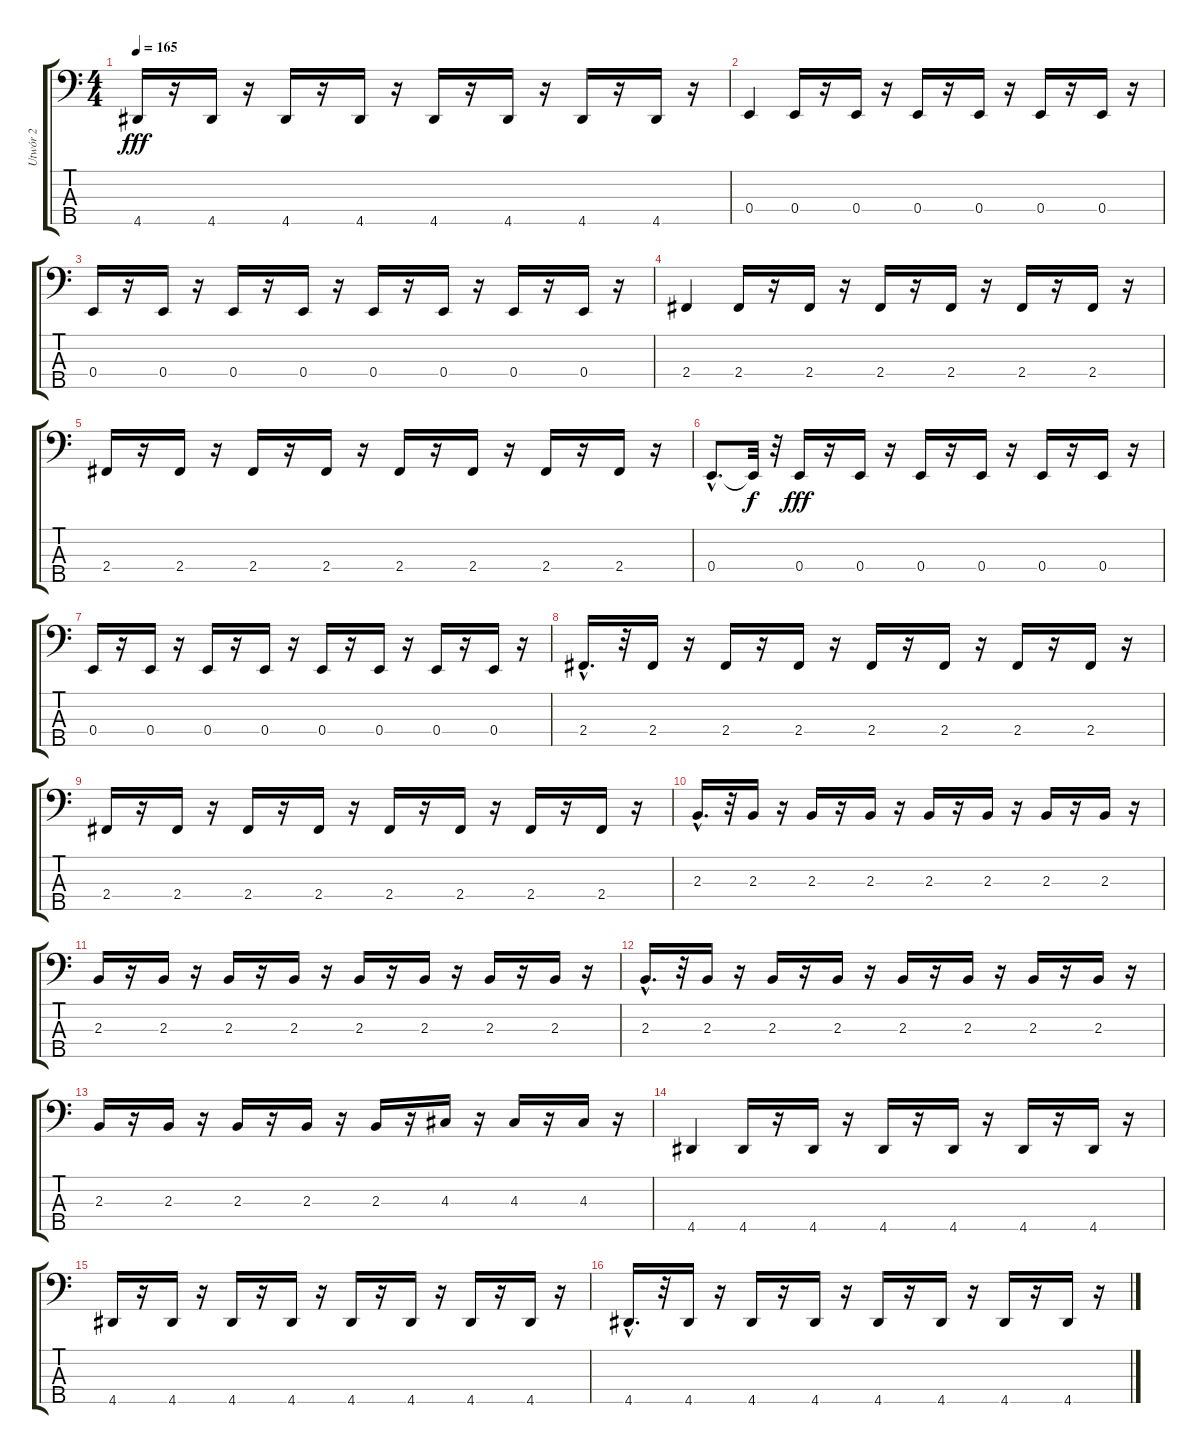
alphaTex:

\track ("Utwór 2" "Utwór 2") {instrument electricbassfinger}
\staff {score tabs}
\tuning (G2 D2 A1 E1 B0) {hide}
\ts (4 4)
\tempo 165
\clef f4
\ks c
4.5.16{dy fff} r.16 4.5.16 r.16 4.5.16 r.16 4.5.16 r.16 4.5.16 r.16 4.5.16 r.16 4.5.16 r.16 4.5.16 r.16 |
0.4.4 0.4.16 r.16 0.4.16 r.16 0.4.16 r.16 0.4.16 r.16 0.4.16 r.16 0.4.16 r.16 |
0.4.16 r.16 0.4.16 r.16 0.4.16 r.16 0.4.16 r.16 0.4.16 r.16 0.4.16 r.16 0.4.16 r.16 0.4.16 r.16 |
2.4.4 2.4.16 r.16 2.4.16 r.16 2.4.16 r.16 2.4.16 r.16 2.4.16 r.16 2.4.16 r.16 |
2.4.16 r.16 2.4.16 r.16 2.4.16 r.16 2.4.16 r.16 2.4.16 r.16 2.4.16 r.16 2.4.16 r.16 2.4.16 r.16 |
0.4{hac}.8{d} 0.4{t}.32{dy f} r.32 0.4.16{dy fff} r.16 0.4.16 r.16 0.4.16 r.16 0.4.16 r.16 0.4.16 r.16 0.4.16 r.16 |
0.4.16 r.16 0.4.16 r.16 0.4.16 r.16 0.4.16 r.16 0.4.16 r.16 0.4.16 r.16 0.4.16 r.16 0.4.16 r.16 |
2.4{hac}.16{d} r.32 2.4.16 r.16 2.4.16 r.16 2.4.16 r.16 2.4.16 r.16 2.4.16 r.16 2.4.16 r.16 2.4.16 r.16 |
2.4.16 r.16 2.4.16 r.16 2.4.16 r.16 2.4.16 r.16 2.4.16 r.16 2.4.16 r.16 2.4.16 r.16 2.4.16 r.16 |
2.3{hac}.16{d} r.32 2.3.16 r.16 2.3.16 r.16 2.3.16 r.16 2.3.16 r.16 2.3.16 r.16 2.3.16 r.16 2.3.16 r.16 |
2.3.16 r.16 2.3.16 r.16 2.3.16 r.16 2.3.16 r.16 2.3.16 r.16 2.3.16 r.16 2.3.16 r.16 2.3.16 r.16 |
2.3{hac}.16{d} r.32 2.3.16 r.16 2.3.16 r.16 2.3.16 r.16 2.3.16 r.16 2.3.16 r.16 2.3.16 r.16 2.3.16 r.16 |
2.3.16 r.16 2.3.16 r.16 2.3.16 r.16 2.3.16 r.16 2.3.16 r.16 4.3.16 r.16 4.3.16 r.16 4.3.16 r.16 |
4.5.4 4.5.16 r.16 4.5.16 r.16 4.5.16 r.16 4.5.16 r.16 4.5.16 r.16 4.5.16 r.16 |
4.5.16 r.16 4.5.16 r.16 4.5.16 r.16 4.5.16 r.16 4.5.16 r.16 4.5.16 r.16 4.5.16 r.16 4.5.16 r.16 |
4.5{hac}.16{d} r.32 4.5.16 r.16 4.5.16 r.16 4.5.16 r.16 4.5.16 r.16 4.5.16 r.16 4.5.16 r.16 4.5.16 r.16
